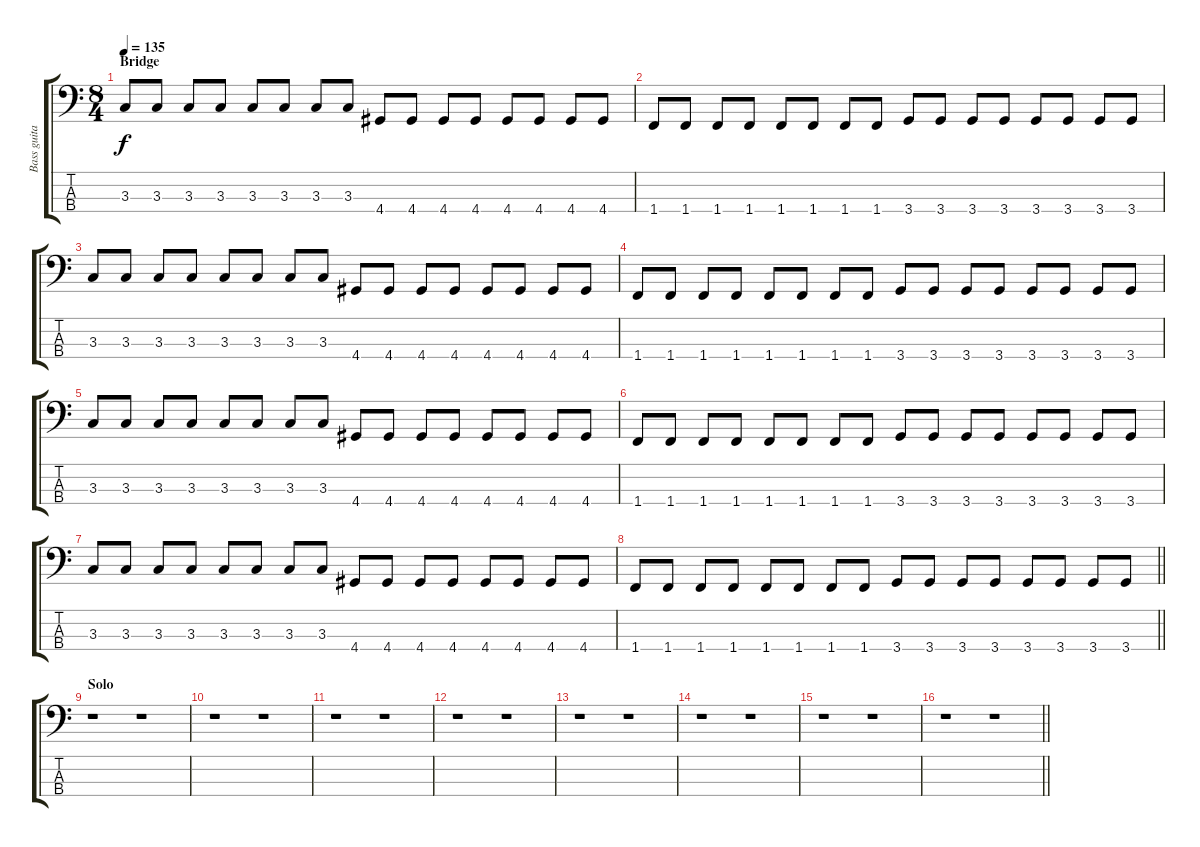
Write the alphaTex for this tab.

\track ("Bass guitar" "Bass guita") {instrument electricbassfinger}
\staff {score tabs}
\tuning (G2 D2 A1 E1) {hide}
\ts (8 4)
\section ("" "Bridge")
\tempo 135
\clef f4
\ks c
3.3.8{dy f instrument electricbasspick} 3.3.8 3.3.8 3.3.8 3.3.8 3.3.8 3.3.8 3.3.8 4.4.8 4.4.8 4.4.8 4.4.8 4.4.8 4.4.8 4.4.8 4.4.8 |
1.4.8 1.4.8 1.4.8 1.4.8 1.4.8 1.4.8 1.4.8 1.4.8 3.4.8 3.4.8 3.4.8 3.4.8 3.4.8 3.4.8 3.4.8 3.4.8 |
3.3.8 3.3.8 3.3.8 3.3.8 3.3.8 3.3.8 3.3.8 3.3.8 4.4.8 4.4.8 4.4.8 4.4.8 4.4.8 4.4.8 4.4.8 4.4.8 |
1.4.8 1.4.8 1.4.8 1.4.8 1.4.8 1.4.8 1.4.8 1.4.8 3.4.8 3.4.8 3.4.8 3.4.8 3.4.8 3.4.8 3.4.8 3.4.8 |
3.3.8{instrument electricbasspick} 3.3.8 3.3.8 3.3.8 3.3.8 3.3.8 3.3.8 3.3.8 4.4.8 4.4.8 4.4.8 4.4.8 4.4.8 4.4.8 4.4.8 4.4.8 |
1.4.8 1.4.8 1.4.8 1.4.8 1.4.8 1.4.8 1.4.8 1.4.8 3.4.8 3.4.8 3.4.8 3.4.8 3.4.8 3.4.8 3.4.8 3.4.8 |
3.3.8 3.3.8 3.3.8 3.3.8 3.3.8 3.3.8 3.3.8 3.3.8 4.4.8 4.4.8 4.4.8 4.4.8 4.4.8 4.4.8 4.4.8 4.4.8 |
\barLineRight lightlight
1.4.8 1.4.8 1.4.8 1.4.8 1.4.8 1.4.8 1.4.8 1.4.8 3.4.8 3.4.8 3.4.8 3.4.8 3.4.8 3.4.8 3.4.8 3.4.8 |
\section ("" "Solo")
r.1 r.1 |
r.1 r.1 |
r.1 r.1 |
r.1 r.1 |
r.1 r.1 |
r.1 r.1 |
r.1 r.1 |
\barLineRight lightlight
r.1 r.1
